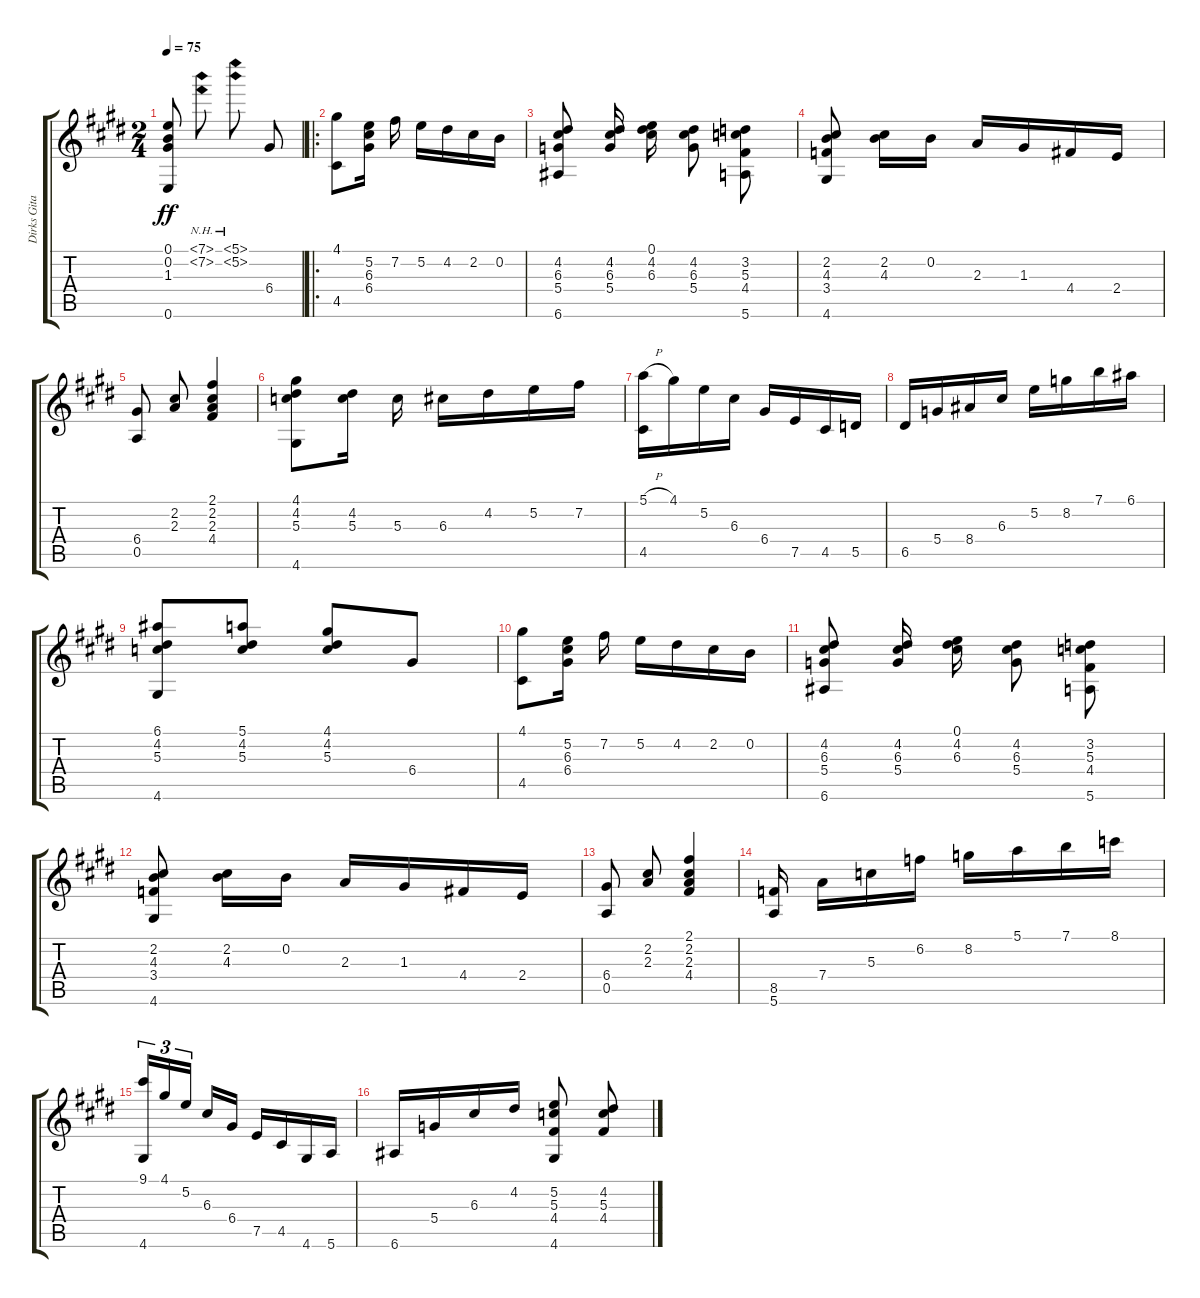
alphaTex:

\track ("Dirks Gitarre" "Dirks Gita") {instrument acousticguitarnylon}
\staff {score tabs}
\tuning (E4 B3 G3 D3 A2 E2) {hide}
\ts (2 4)
\tempo 75
\clef g2
\ks e
(0.1 0.2 1.3 0.6).8{dy ff beam Up beam split} (7.1{nh} 7.2{nh}).8 (5.1{nh} 5.2{nh}).8{beam split} 6.4.8{beam Up} |
\ro
(4.1 4.5).8{beam Down} (5.2 6.3 6.4).16{beam Down beam split} 7.2.16 5.2.16 4.2.16 2.2.16 0.2.16 |
(4.2 6.3 5.4 6.6).8{beam Up beam split} (4.2 6.3 5.4).16{beam Up beam split} (0.1 4.2 6.3).16 (4.2 6.3 5.4).8{beam split} (3.2 5.3 4.4 5.6).8{beam Down} |
(2.2 4.3 3.4 4.6).8{beam Up beam split} (2.2 4.3).16 0.2.16 2.3.16 1.3.16 4.4.16 2.4.16 |
(6.4 0.5).8{beam split} (2.2 2.3).8{beam Up} (2.1 2.2 2.3 4.4).4{beam Up} |
(4.1 4.2 5.3 4.6).8{beam Down} (4.2 5.3).16{beam Down beam split} 5.3.16 6.3.16 4.2.16 5.2.16 7.2.16 |
(5.1{h} 4.5).16 4.1.16 5.2.16 6.3.16 6.4.16 7.5.16 4.5.16 5.5.16 |
6.5.16 5.4.16 8.4.16 6.3.16 5.2.16 8.2.16 7.1.16 6.1.16 |
(6.1 4.2 5.3 4.6).8 (5.1 4.2 5.3).8{beam split} (4.1 4.2 5.3).8{beam Up} 6.4.8{beam Up} |
(4.1 4.5).8{beam Down} (5.2 6.3 6.4).16{beam Down beam split} 7.2.16 5.2.16 4.2.16 2.2.16 0.2.16 |
(4.2 6.3 5.4 6.6).8{beam Up beam split} (4.2 6.3 5.4).16{beam Up beam split} (0.1 4.2 6.3).16 (4.2 6.3 5.4).8{beam split} (3.2 5.3 4.4 5.6).8{beam Down} |
(2.2 4.3 3.4 4.6).8{beam Up beam split} (2.2 4.3).16 0.2.16 2.3.16 1.3.16 4.4.16 2.4.16 |
(6.4 0.5).8{beam split} (2.2 2.3).8{beam Up} (2.1 2.2 2.3 4.4).4{beam Up} |
(8.5 5.6).16{beam Up beam split} 7.4.16 5.3.16 6.2.16 8.2.16 5.1.16 7.1.16 8.1.16 |
(9.1 4.6).16{tu (3 2)} 4.1.16{tu (3 2)} 5.2.16{tu (3 2) beam splitsecondary} 6.3.16 6.4.16 7.5.16 4.5.16 4.6.16 5.6.16 |
6.6.16 5.4.16 6.3.16 4.2.16{beam split} (5.2 5.3 4.4 4.6).8{beam Up beam split} (4.2 5.3 4.4).8
